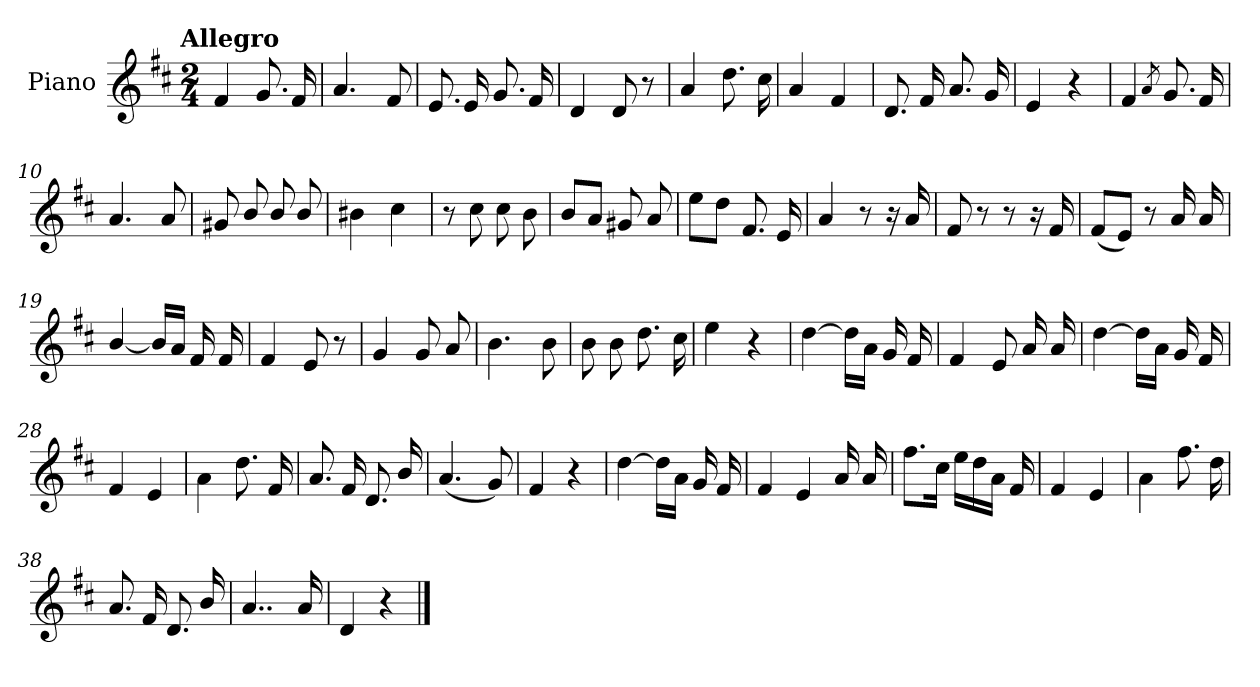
**kern
*part1
*staff1
*I"Piano
*I'Pno.
*clefG2
*k[f#c#]
!!LO:TX:omd:t=Allegro
*M2/4
*MM144
=1
4f#/
8.g/
16f#/
=2
4.a/
8f#/
=3
8.e/
16e/
8.g/
16f#/
=4
4d/
8d/
8r
=5
4a/
8.dd\
16cc#\
!!LO:LB:g=z
=6
4a/
4f#/
=7
8.d/
16f#/
8.a/
16g/
=8
4e/
4r
=9
4f#/
8qa/
8.g/
16f#/
=10
4.a/
8a/
=11
8g#X/
8b/
8b/
8b/
!!LO:LB:g=z
=12
4b#X\
4cc#\
=13
8r
8cc#\
8cc#\
8b\
=14
8b/L
8a/J
8g#X/
8a/
=15
8ee\L
8dd\J
8.f#/
16e/
=16
4a/
8r
16r
16a/
!!LO:LB:g=z
=17
8f#/
8r
8r
16r
16f#/
=18
(<8f#/L
8e/J)
8r
16a/
16a/
=19
[4b/
16b/LL]
16a/JJ
16f#/
16f#/
=20
4f#/
8e/
8r
=21
4g/
8g/
8a/
=22
4.b\
8b\
!!LO:LB:g=z
=23
8b\
8b\
8.dd\
16cc#\
=24
4ee\
4r
=25
[4dd\
16dd\LL]
16a\JJ
16g/
16f#/
=26
4f#/
8e/
16a/
16a/
=27
[4dd\
16dd\LL]
16a\JJ
16g/
16f#/
=28
4f#/
4e/
!!LO:LB:g=z
=29
4a\
8.dd\
16f#/
=30
8.a/
16f#/
8.d/
16b/
=31
(<4.a/
8g/)
=32
4f#/
4r
=33
[4dd\
16dd\LL]
16a\JJ
16g/
16f#/
=34
4f#/
4e/
16a/
16a/
!!LO:LB:g=z
=35
8.ff#\L
16cc#\Jk
16ee\LL
16dd\
16a\JJ
16f#/
=36
4f#/
4e/
=37
4a\
8.ff#\
16dd\
=38
8.a/
16f#/
8.d/
16b/
=39
4..a/
16a/
=40
4d/
4r
==
*-
